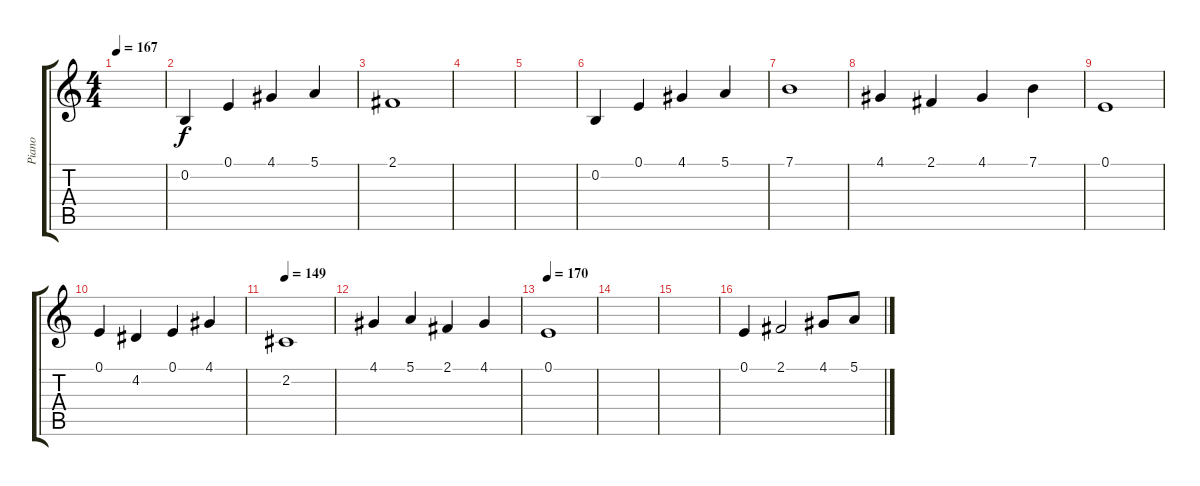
\track ("Piano" "Piano") {instrument acousticgrandpiano}
\staff {score tabs}
\tuning (E4 B3 G3 D3 A2 E2) {hide}
\ts (4 4)
\tempo 167
\clef g2
\ks c
|
0.2.4 0.1.4 4.1.4 5.1.4 |
2.1.1 |
|
|
0.2.4 0.1.4 4.1.4 5.1.4 |
7.1.1 |
4.1.4 2.1.4 4.1.4 7.1.4 |
0.1.1 |
0.1.4 4.2.4 0.1.4 4.1.4 |
\tempo 149
2.2.1 |
4.1.4 5.1.4 2.1.4 4.1.4 |
\tempo 170
0.1.1 |
|
|
0.1.4 2.1.2 4.1.8 5.1.8
